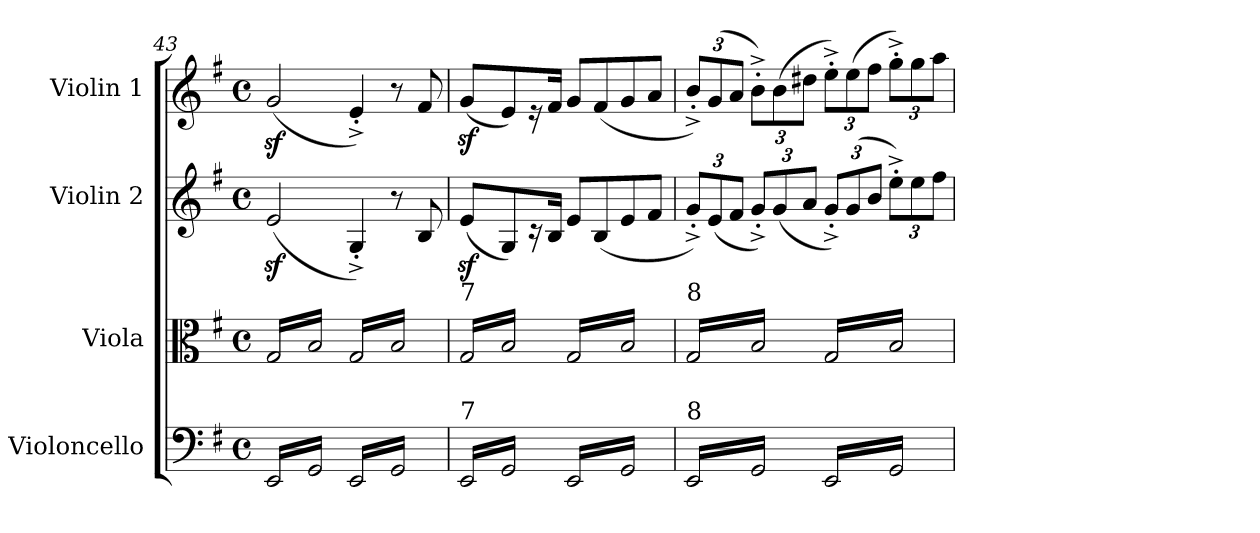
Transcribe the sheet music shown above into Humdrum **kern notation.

**kern	**kern	**kern	**kern
*part4	*part3	*part2	*part1
*staff4	*staff3	*staff2	*staff1
*I"Violoncello	*I"Viola	*I"Violin 2	*I"Violin 1
*I'Vc	*I'Vla	*I'Vln	*I'Vln
*clefF4	*clefC3	*clefG2	*clefG2
*k[f#]	*k[f#]	*k[f#]	*k[f#]
*M4/4	*M4/4	*M4/4	*M4/4
*met(c)	*met(c)	*met(c)	*met(c)
=43	=43	=43	=43
!	!LO:TX:a:t=6	!	!
!LO:TX:a:t=6	!	!	!
*tremolo	*	*	*
*	*tremolo	*	*
(16EE/LL	(16G/LL	(2ez</	(2gz</
16GG/	16B/	.	.
16EE/	16G/	.	.
16GG/	16B/	.	.
16EE/	16G/	.	.
16GG/	16B/	.	.
16EE/	16G/	.	.
16GG/JJ	16B/JJ	.	.
16EE/LL	16G/LL	4G'^/)	4e'^/)
16GG/)	16B/)	.	.
16EE/	16G/	.	.
16GG/)	16B/)	.	.
16EE/	16G/	8r	8r
16GG/)	16B/)	.	.
16EE/	16G/	8B/	8f#/
16GG/)JJ	16B/)JJ	.	.
!!LO:LB:g=z
=44	=44	=44	=44
!	!LO:TX:a:t=7	!	!
!LO:TX:a:t=7	!	!	!
(16EE/LL	(16G/LL	(4ez</	(4gz</
16GG/	16B/	.	.
16EE/	16G/	.	.
16GG/	16B/	.	.
16EE/	16G/	8G/L)	8e/L)
16GG/	16B/	.	.
16EE/	16G/	16r	16r
16GG/JJ	16B/JJ	16B/JJ	16f#/JJ
16EE/LL	16G/LL	8e/L	8g/L
16GG/)	16B/)	.	.
16EE/	16G/	(8B/	(8f#/
16GG/)	16B/)	.	.
16EE/	16G/	8e/	8g/
16GG/)	16B/)	.	.
16EE/	16G/	8f#/J	8a/J
16GG/)JJ	16B/)JJ	.	.
!!LO:LB:g=z
=45	=45	=45	=45
*	*	*Xbrackettup	*Xbrackettup
!	!LO:TX:a:t=8	!	!
!LO:TX:a:t=8	!	!	!
(16EE/LL	(16G/LL	12g'^/L)	12b'^/L)
16GG/	16B/)	.	.
.	.	(12e/	(12g/
16EE/	16G/	.	.
.	.	12f#/J	12a/J
16GG/	16B/)	.	.
16EE/	16G/	12g'^/L)	12b'^\L)
16GG/	16B/)	.	.
.	.	(12g/	(12b\
16EE/	16G/	.	.
.	.	12a/J	12dd#X\J
16GG/JJ	16B/)JJ	.	.
16EE/LL	(16G/LL	12g'^/L)	12ee'^\L)
16GG/)	16B/)	.	.
.	.	(12g/	(12ee\
16EE/	16G/	.	.
.	.	12b/J	12ff#\J
16GG/)	16B/)	.	.
16EE/	16G/	12ee'^\L)	12gg'^\L)
16GG/)	16B/)	.	.
.	.	12ee\	12gg\
16EE/	16G/	.	.
.	.	12ff#\J	12aa\J
16GG/)JJ	16B/)JJ	.	.
*	*Xtremolo	*	*
*Xtremolo	*	*	*
.	.	.	.
.	.	.	.
.	.	.	.
.	.	.	.
=	=	=	=
*-	*-	*-	*-
